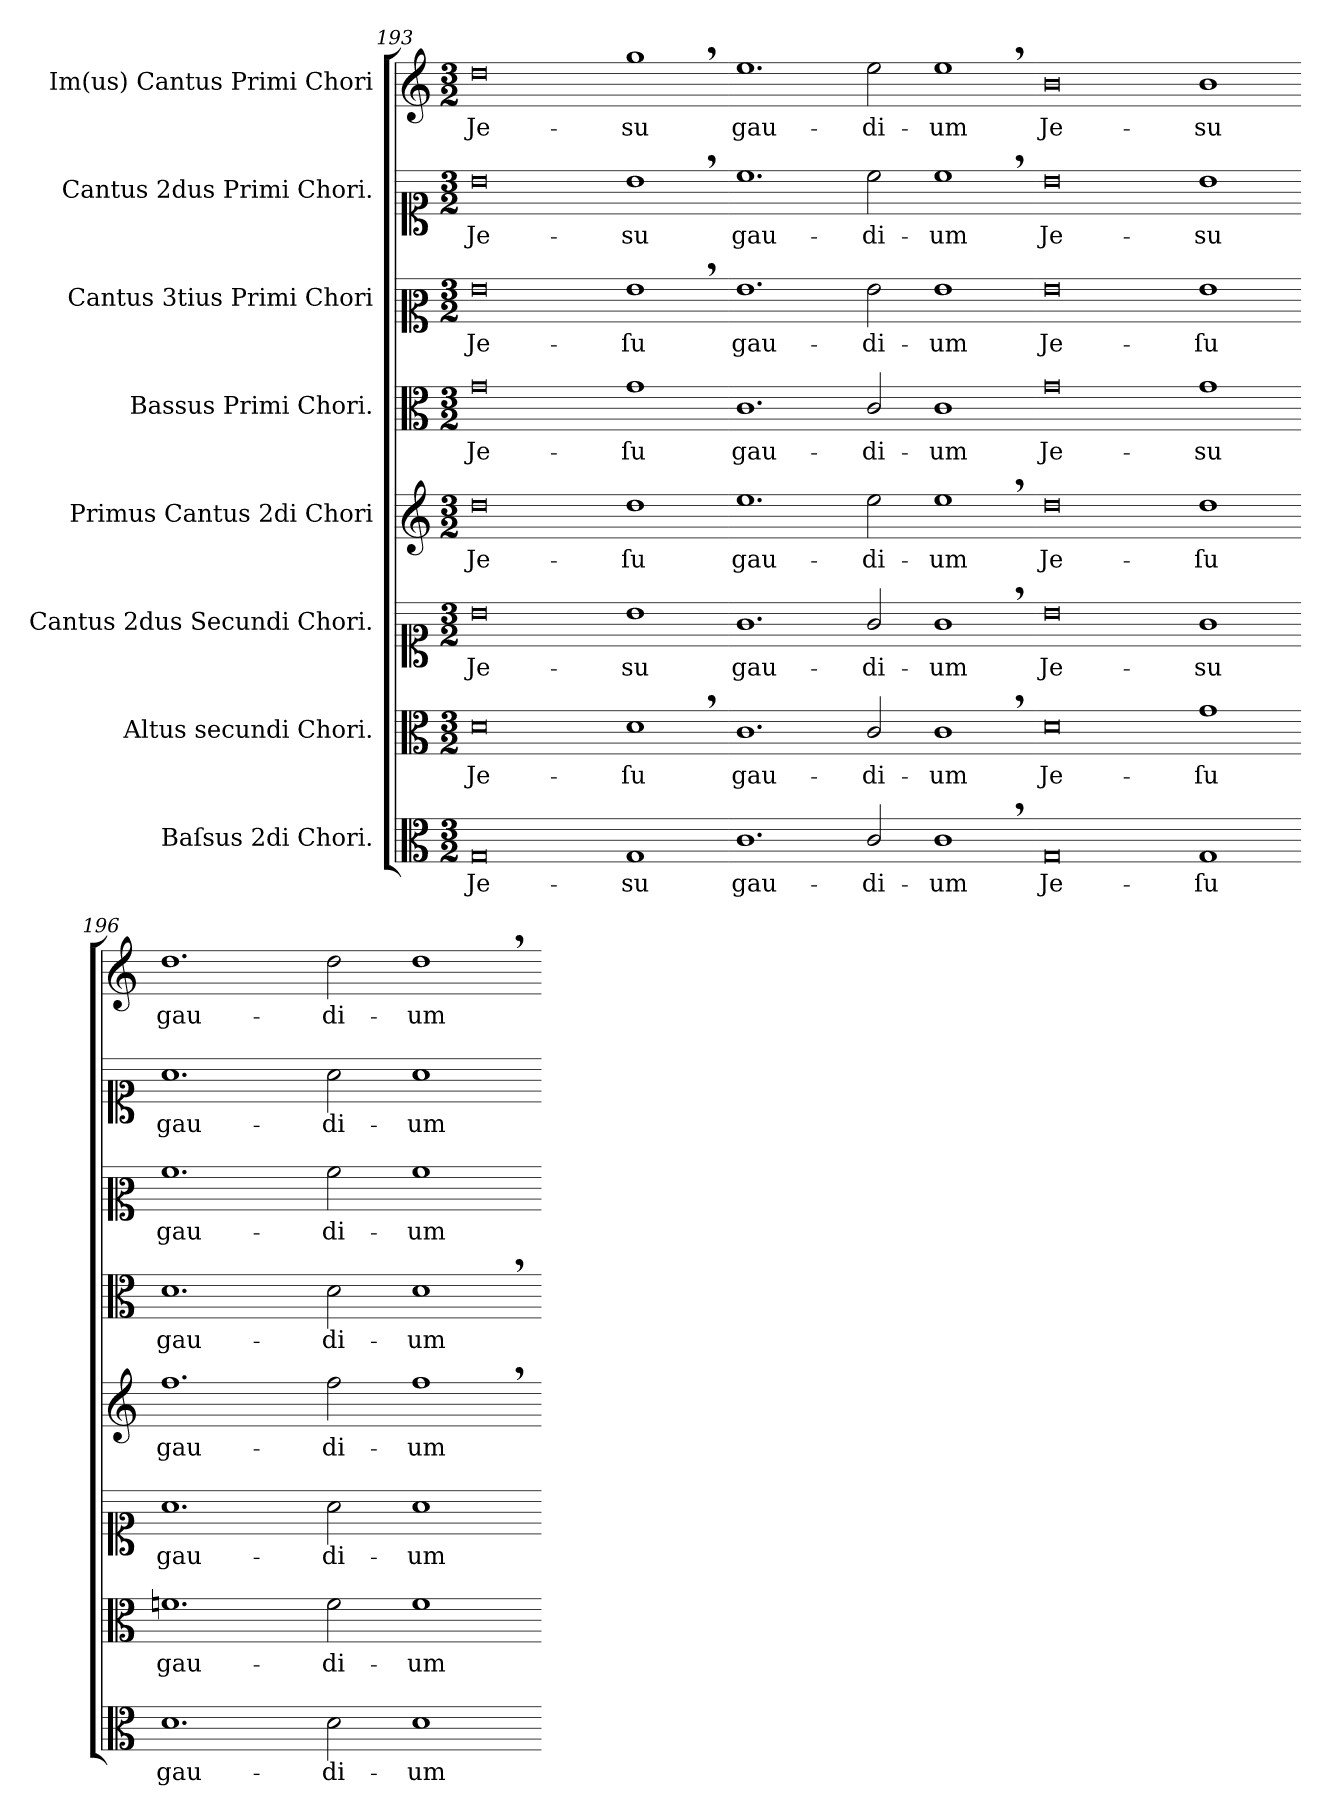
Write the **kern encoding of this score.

**kern	**text	**kern	**text	**kern	**text	**kern	**text	**kern	**text	**kern	**text	**kern	**text	**kern	**text
*part8	*part8	*part7	*part7	*part6	*part6	*part5	*part5	*part4	*part4	*part3	*part3	*part2	*part2	*part1	*part1
*staff8	*staff8	*staff7	*staff7	*staff6	*staff6	*staff5	*staff5	*staff4	*staff4	*staff3	*staff3	*staff2	*staff2	*staff1	*staff1
*I"Baſsus 2di Chori.	*	*I"Altus secundi Chori.	*	*I"Cantus 2dus Secundi Chori.	*	*I"Primus Cantus 2di Chori	*	*I"Bassus Primi Chori.	*	*I"Cantus 3tius Primi Chori	*	*I"Cantus 2dus Primi Chori.	*	*I"Im(us) Cantus Primi Chori	*
*clefC3	*	*clefC3	*	*clefC1	*	*clefG2	*	*clefC3	*	*clefC2	*	*clefC1	*	*clefG2	*
*k[]	*	*k[]	*	*k[]	*	*k[]	*	*k[]	*	*k[]	*	*k[]	*	*k[]	*
*M3/2	*	*M3/2	*	*M3/2	*	*M3/2	*	*M3/2	*	*M3/2	*	*M3/2	*	*M3/2	*
=193	=193	=193	=193	=193	=193	=193	=193	=193	=193	=193	=193	=193	=193	=193	=193
0G	Je-	0d	Je-	0b	Je-	0dd	Je-	0g	Je-	0g	Je-	0b	Je-	0dd	Je-
1G	-su	1d,<	-ſu	1b	-su	1dd	-ſu	1g	-ſu	1g,<	-ſu	1b,<	-su	1gg,<	-su
=194-	=194-	=194-	=194-	=194-	=194-	=194-	=194-	=194-	=194-	=194-	=194-	=194-	=194-	=194-	=194-
1.c	gau-	1.c	gau-	1.g	gau-	1.ee	gau-	1.c	gau-	1.g	gau-	1.cc	gau-	1.ee	gau-
2c/	-di-	2c/	-di-	2g/	-di-	2ee\	-di-	2c/	-di-	2g\	-di-	2cc\	-di-	2ee\	-di-
1c,<	-um	1c,<	-um	1g,<	-um	1ee,<	-um	1c	-um	1g	-um	1cc,<	-um	1ee,<	-um
=195-	=195-	=195-	=195-	=195-	=195-	=195-	=195-	=195-	=195-	=195-	=195-	=195-	=195-	=195-	=195-
!	!	!	!	!	!LO:LY:i	!	!LO:LY:i	!	!	!	!	!	!	!	!
0G	Je-	0d	Je-	0b	Je-	0dd	Je-	0g	Je-	0g	Je-	0b	Je-	0b	Je-
!	!	!	!	!	!LO:LY:i	!	!LO:LY:i	!	!	!	!	!	!	!	!
1G	-ſu	1g	-ſu	1g	-su	1dd	-ſu	1g	-su	1g	-ſu	1b	-su	1b	-su
=196-	=196-	=196-	=196-	=196-	=196-	=196-	=196-	=196-	=196-	=196-	=196-	=196-	=196-	=196-	=196-
!	!	!	!	!	!LO:LY:i	!	!LO:LY:i	!	!	!	!	!	!	!	!
1.d	gau-	1.fn	gau-	1.a	gau-	1.ff	gau-	1.d	gau-	1.a	gau-	1.a	gau-	1.dd	gau-
!	!	!	!	!	!LO:LY:i	!	!LO:LY:i	!	!	!	!	!	!	!	!
2d\	-di-	2f\	-di-	2a\	-di-	2ff\	-di-	2d\	-di-	2a\	-di-	2a\	-di-	2dd\	-di-
!	!	!	!	!	!LO:LY:i	!	!LO:LY:i	!	!	!	!	!	!	!	!
1d	-um	1f	-um	1a	-um	1ff,<	-um	1d,<	-um	1a	-um	1a	-um	1dd,<	-um
=-	=-	=-	=-	=-	=-	=-	=-	=-	=-	=-	=-	=-	=-	=-	=-
*-	*-	*-	*-	*-	*-	*-	*-	*-	*-	*-	*-	*-	*-	*-	*-
